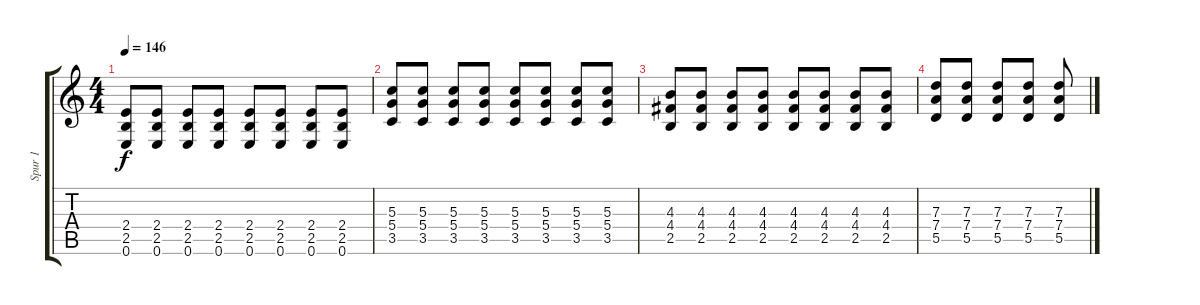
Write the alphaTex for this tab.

\track ("Spur 1" "Spur 1") {instrument overdrivenguitar}
\staff {score tabs}
\tuning (E4 B3 G3 D3 A2 E2) {hide}
\ts (4 4)
\tempo 146
\clef g2
\ks c
(2.4 2.5 0.6).8{dy f} (2.4 2.5 0.6).8 (2.4 2.5 0.6).8 (2.4 2.5 0.6).8 (2.4 2.5 0.6).8 (2.4 2.5 0.6).8 (2.4 2.5 0.6).8 (2.4 2.5 0.6).8 |
(5.3 5.4 3.5).8 (5.3 5.4 3.5).8 (5.3 5.4 3.5).8 (5.3 5.4 3.5).8 (5.3 5.4 3.5).8 (5.3 5.4 3.5).8 (5.3 5.4 3.5).8 (5.3 5.4 3.5).8 |
(4.3 4.4 2.5).8 (4.3 4.4 2.5).8 (4.3 4.4 2.5).8 (4.3 4.4 2.5).8 (4.3 4.4 2.5).8 (4.3 4.4 2.5).8 (4.3 4.4 2.5).8 (4.3 4.4 2.5).8 |
(7.3 7.4 5.5).8 (7.3 7.4 5.5).8 (7.3 7.4 5.5).8 (7.3 7.4 5.5).8 (7.3 7.4 5.5).8
